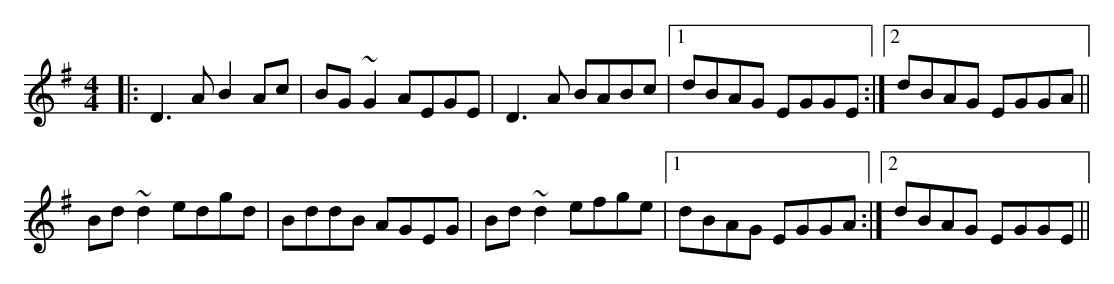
X:1
M:4/4
K:G
|:D3 A B2 Ac|BG ~G2 AEGE|D3 A BABc|1 dBAG EGGE:|2 dBAG EGGA||
Bd ~d2 edgd|BddB AGEG|Bd ~d2 efge|1 dBAG EGGA:|2 dBAG EGGE||
